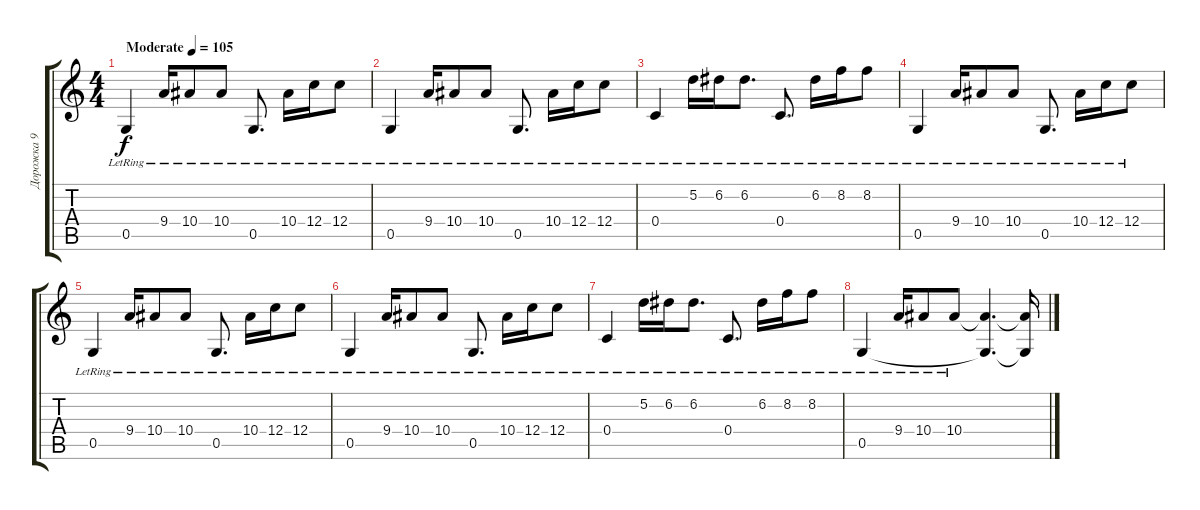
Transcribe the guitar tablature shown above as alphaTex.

\track ("Дорожка 9" "Дорожка 9") {instrument acousticguitarsteel}
\staff {score tabs}
\tuning (D4 A3 F3 C3 G2 D2) {hide}
\ts (4 4)
\tempo (105 "Moderate")
\clef g2
\ks c
0.5{lr}.4{dy f instrument acousticguitarsteel} 9.4{lr}.16 10.4{lr}.8 10.4{lr}.8 0.5{lr}.8{d} 10.4{lr}.16 12.4{lr}.16 12.4{lr}.8 |
0.5{lr}.4 9.4{lr}.16 10.4{lr}.8 10.4{lr}.8 0.5{lr}.8{d} 10.4{lr}.16 12.4{lr}.16 12.4{lr}.8 |
0.4{lr}.4 5.2{lr}.16 6.2{lr}.16 6.2{lr}.8{d} 0.4{lr}.8{d} 6.2{lr}.16 8.2{lr}.16 8.2{lr}.8 |
0.5{lr}.4 9.4{lr}.16 10.4{lr}.8 10.4{lr}.8 0.5{lr}.8{d} 10.4{lr}.16 12.4{lr}.16 12.4{lr}.8 |
0.5{lr}.4 9.4{lr}.16 10.4{lr}.8 10.4{lr}.8 0.5{lr}.8{d} 10.4{lr}.16 12.4{lr}.16 12.4{lr}.8 |
0.5{lr}.4 9.4{lr}.16 10.4{lr}.8 10.4{lr}.8 0.5{lr}.8{d} 10.4{lr}.16 12.4{lr}.16 12.4{lr}.8 |
0.4{lr}.4 5.2{lr}.16 6.2{lr}.16 6.2{lr}.8{d} 0.4{lr}.8{d} 6.2{lr}.16 8.2{lr}.16 8.2{lr}.8 |
0.5{lr}.4 9.4{lr}.16 10.4{lr}.8 10.4{lr}.8 (10.4{t} 0.5{t}).4{d} (10.4{t} 0.5{t}).16
